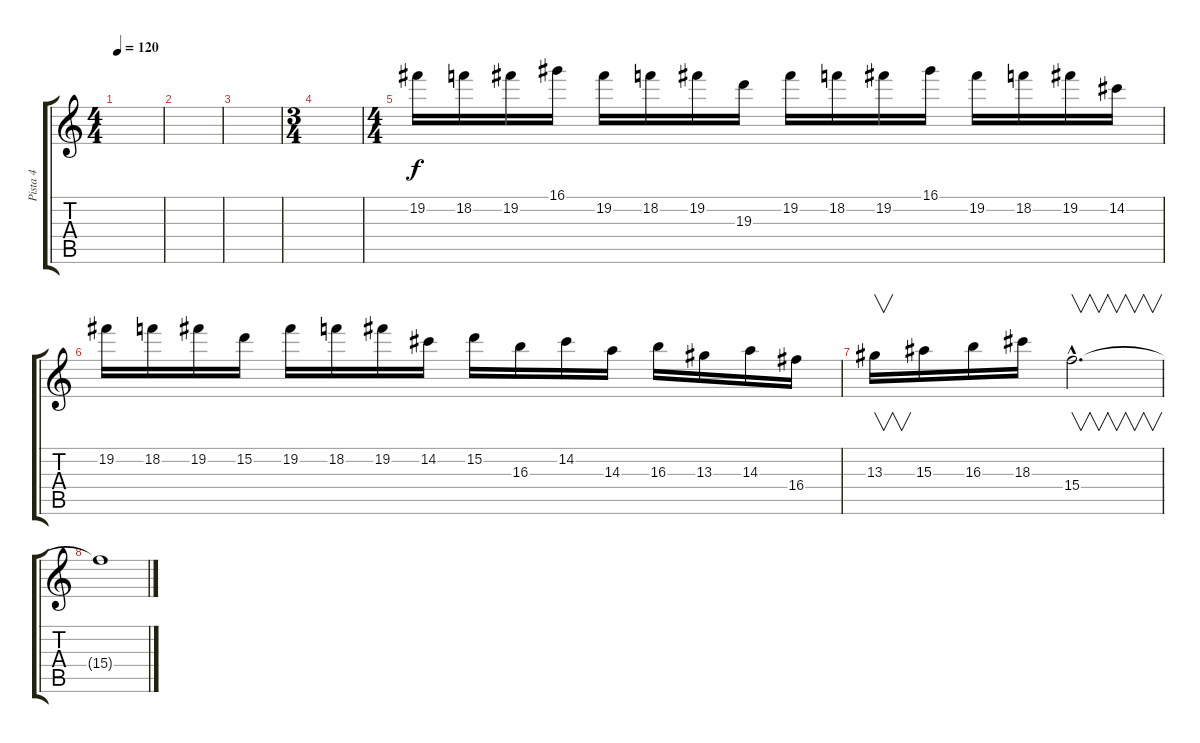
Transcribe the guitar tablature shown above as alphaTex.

\track ("Pista 4" "Pista 4") {instrument distortionguitar}
\staff {score tabs}
\tuning (E4 B3 G3 D3 A2 E2) {hide}
\ts (4 4)
\tempo 120
\clef g2
\ks c
|
|
|
\ts (3 4)
|
\ts (4 4)
19.2.16 18.2.16 19.2.16 16.1.16 19.2.16 18.2.16 19.2.16 19.3.16 19.2.16 18.2.16 19.2.16 16.1.16 19.2.16 18.2.16 19.2.16 14.2.16 |
19.2.16 18.2.16 19.2.16 15.2.16 19.2.16 18.2.16 19.2.16 14.2.16 15.2.16 16.3.16 14.2.16 14.3.16 16.3.16 13.3.16 14.3.16 16.4.16 |
13.3.16{v} 15.3.16 16.3.16 18.3.16 15.4{hac}.2{v d} |
15.4{t}.1
